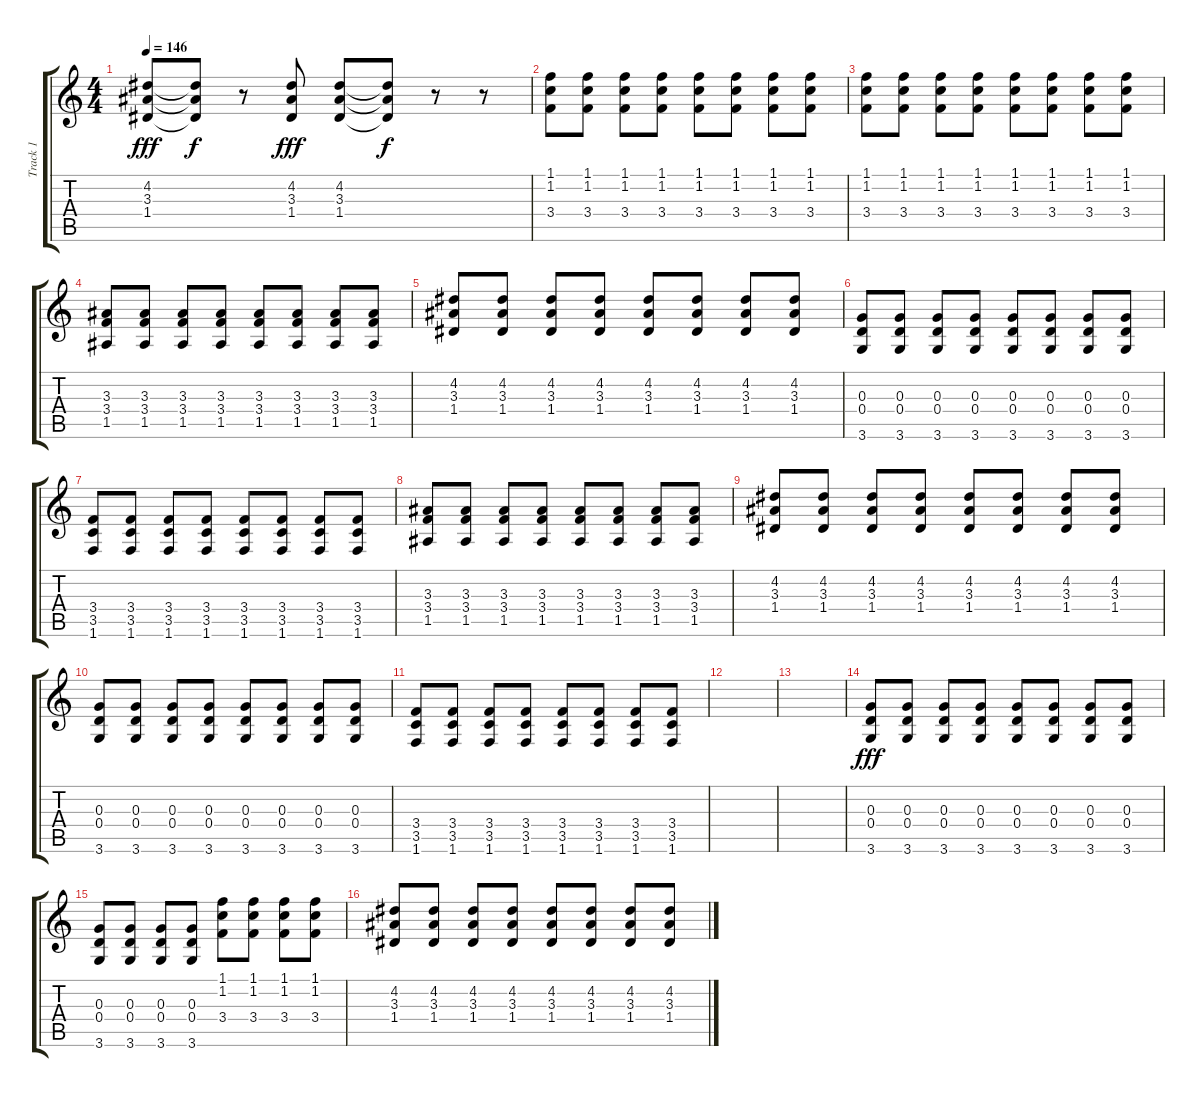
\track ("Track 1" "Track 1") {instrument overdrivenguitar}
\staff {score tabs}
\tuning (E4 B3 G3 D3 A2 E2) {hide}
\ts (4 4)
\tempo 146
\clef g2
\ks c
(4.2 3.3 1.4).8{dy fff} (4.2{t} 3.3{t} 1.4{t}).8{dy f} r.8 (4.2 3.3 1.4).8{dy fff} (4.2 3.3 1.4).8 (4.2{t} 3.3{t} 1.4{t}).8{dy f} r.8 r.8 |
(1.1 1.2 3.4).8 (1.1 1.2 3.4).8 (1.1 1.2 3.4).8 (1.1 1.2 3.4).8 (1.1 1.2 3.4).8 (1.1 1.2 3.4).8 (1.1 1.2 3.4).8 (1.1 1.2 3.4).8 |
(1.1 1.2 3.4).8 (1.1 1.2 3.4).8 (1.1 1.2 3.4).8 (1.1 1.2 3.4).8 (1.1 1.2 3.4).8 (1.1 1.2 3.4).8 (1.1 1.2 3.4).8 (1.1 1.2 3.4).8 |
(3.3 3.4 1.5).8 (3.3 3.4 1.5).8 (3.3 3.4 1.5).8 (3.3 3.4 1.5).8 (3.3 3.4 1.5).8 (3.3 3.4 1.5).8 (3.3 3.4 1.5).8 (3.3 3.4 1.5).8 |
(4.2 3.3 1.4).8 (4.2 3.3 1.4).8 (4.2 3.3 1.4).8 (4.2 3.3 1.4).8 (4.2 3.3 1.4).8 (4.2 3.3 1.4).8 (4.2 3.3 1.4).8 (4.2 3.3 1.4).8 |
(0.3 0.4 3.6).8 (0.3 0.4 3.6).8 (0.3 0.4 3.6).8 (0.3 0.4 3.6).8 (0.3 0.4 3.6).8 (0.3 0.4 3.6).8 (0.3 0.4 3.6).8 (0.3 0.4 3.6).8 |
(3.4 3.5 1.6).8 (3.4 3.5 1.6).8 (3.4 3.5 1.6).8 (3.4 3.5 1.6).8 (3.4 3.5 1.6).8 (3.4 3.5 1.6).8 (3.4 3.5 1.6).8 (3.4 3.5 1.6).8 |
(3.3 3.4 1.5).8 (3.3 3.4 1.5).8 (3.3 3.4 1.5).8 (3.3 3.4 1.5).8 (3.3 3.4 1.5).8 (3.3 3.4 1.5).8 (3.3 3.4 1.5).8 (3.3 3.4 1.5).8 |
(4.2 3.3 1.4).8 (4.2 3.3 1.4).8 (4.2 3.3 1.4).8 (4.2 3.3 1.4).8 (4.2 3.3 1.4).8 (4.2 3.3 1.4).8 (4.2 3.3 1.4).8 (4.2 3.3 1.4).8 |
(0.3 0.4 3.6).8 (0.3 0.4 3.6).8 (0.3 0.4 3.6).8 (0.3 0.4 3.6).8 (0.3 0.4 3.6).8 (0.3 0.4 3.6).8 (0.3 0.4 3.6).8 (0.3 0.4 3.6).8 |
(3.4 3.5 1.6).8 (3.4 3.5 1.6).8 (3.4 3.5 1.6).8 (3.4 3.5 1.6).8 (3.4 3.5 1.6).8 (3.4 3.5 1.6).8 (3.4 3.5 1.6).8 (3.4 3.5 1.6).8 |
|
|
(0.3 0.4 3.6).8{dy fff} (0.3 0.4 3.6).8 (0.3 0.4 3.6).8 (0.3 0.4 3.6).8 (0.3 0.4 3.6).8 (0.3 0.4 3.6).8 (0.3 0.4 3.6).8 (0.3 0.4 3.6).8 |
(0.3 0.4 3.6).8 (0.3 0.4 3.6).8 (0.3 0.4 3.6).8 (0.3 0.4 3.6).8 (1.1 1.2 3.4).8 (1.1 1.2 3.4).8 (1.1 1.2 3.4).8 (1.1 1.2 3.4).8 |
(4.2 3.3 1.4).8 (4.2 3.3 1.4).8 (4.2 3.3 1.4).8 (4.2 3.3 1.4).8 (4.2 3.3 1.4).8 (4.2 3.3 1.4).8 (4.2 3.3 1.4).8 (4.2 3.3 1.4).8
